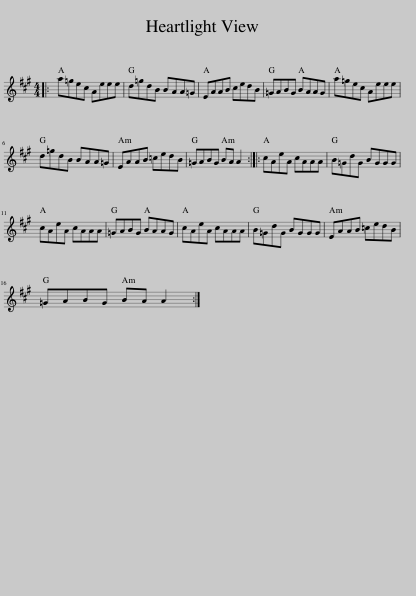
X:1
L:1/8
M:4/4
I:linebreak $
K:A
V:1 treble
V:1
|: a=gec Aeee | d=gdB BAA=G | EAAB cedB | =GABG BAAG | a=gec Aeee |$ %5
 d=gdB BAA=G | EAAB =cedB | =GABG BA A2 :: cAeA cAAA | B=GdG BGGG |$ %10
 cAeA cAAA | =GABG BAAG | cAeA cAAA | B=GdG BGGG | EAAB =cedB |$ %15
 =GABG BA A2 :| %16
